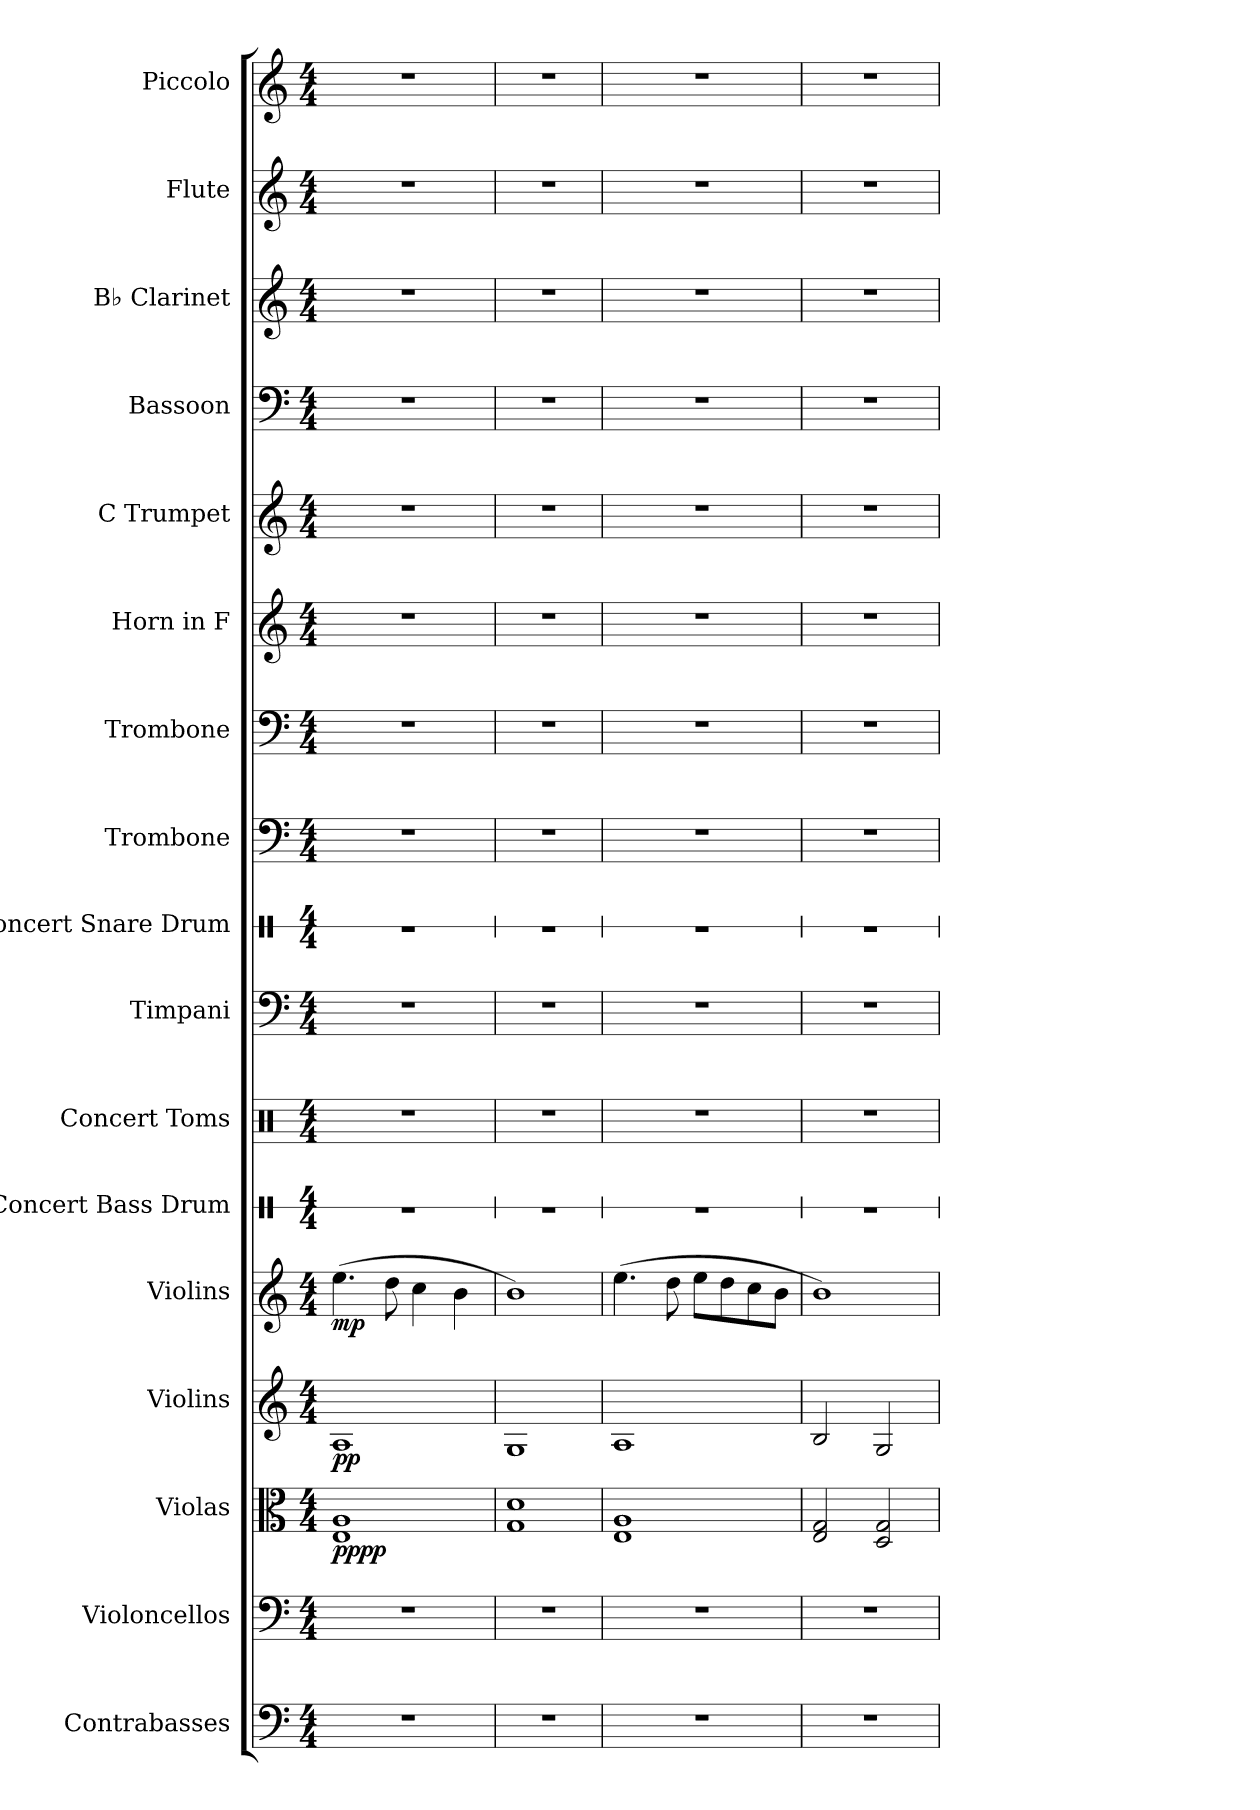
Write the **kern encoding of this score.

**kern	**kern	**kern	**dynam	**kern	**dynam	**kern	**dynam	**kern	**kern	**kern	**kern	**kern	**kern	**kern	**kern	**kern	**kern	**kern	**kern
*part17	*part16	*part15	*part15	*part14	*part14	*part13	*part13	*part12	*part11	*part10	*part9	*part8	*part7	*part6	*part5	*part4	*part3	*part2	*part1
*staff17	*staff16	*staff15	*staff15	*staff14	*staff14	*staff13	*staff13	*staff12	*staff11	*staff10	*staff9	*staff8	*staff7	*staff6	*staff5	*staff4	*staff3	*staff2	*staff1
*I"Contrabasses	*I"Violoncellos	*I"Violas	*	*I"Violins	*	*I"Violins	*	*I"Concert Bass Drum	*I"Concert Toms	*I"Timpani	*I"Concert Snare Drum	*I"Trombone	*I"Trombone	*I"Horn in F	*I"C Trumpet	*I"Bassoon	*I"B♭ Clarinet	*I"Flute	*I"Piccolo
*I'Cbs.	*I'Vcs.	*I'Vlas.	*	*I'Vlns.	*	*I'Vlns.	*	*I'Con. BD	*I'C. Toms	*I'Timp.	*I'Con. Sn.	*I'Tbn.	*I'Tbn.	*	*I'C Tpt.	*I'Bsn.	*I'B♭ Cl.	*I'Fl.	*I'Picc.
*	*	*	*	*	*	*	*	*stria1	*	*	*stria1	*	*	*	*	*	*	*	*
*clefF4	*clefF4	*clefC3	*	*clefG2	*	*clefG2	*	*clefX	*clefX	*clefF4	*clefX	*clefF4	*clefF4	*clefG2	*clefG2	*clefF4	*clefG2	*clefG2	*clefG2
*ITrd7c12	*	*	*	*	*	*	*	*	*	*	*	*	*	*ITrd4c7	*	*	*ITrd1c2	*	*ITrd-7c-12
*k[]	*k[]	*k[]	*	*k[]	*	*k[]	*	*k[]	*k[]	*k[]	*k[]	*k[]	*k[]	*k[b-]	*k[]	*k[]	*k[b-e-]	*k[]	*k[]
*M4/4	*M4/4	*M4/4	*	*M4/4	*	*M4/4	*	*M4/4	*M4/4	*M4/4	*M4/4	*M4/4	*M4/4	*M4/4	*M4/4	*M4/4	*M4/4	*M4/4	*M4/4
*MM80	*MM80	*MM80	*	*MM80	*	*MM80	*	*MM80	*MM80	*MM80	*MM80	*MM80	*MM80	*MM80	*MM80	*MM80	*MM80	*MM80	*MM80
=1	=1	=1	=1	=1	=1	=1	=1	=1	=1	=1	=1	=1	=1	=1	=1	=1	=1	=1	=1
!	!	!	!LO:DY:b	!	!	!	!	!	!	!	!	!	!	!	!	!	!	!	!
!	!	!	!LO:DY:n=1:b	!	!LO:DY:b	!	!LO:DY:b	!	!	!	!	!	!	!	!	!	!	!	!
1r	1r	1E 1A	pp pp	1A	pp	(>4.ee\	mp	1r	1r	1r	1r	1r	1r	1r	1r	1r	1r	1r	1r
.	.	.	.	.	.	8dd\	.	.	.	.	.	.	.	.	.	.	.	.	.
.	.	.	.	.	.	4cc\	.	.	.	.	.	.	.	.	.	.	.	.	.
.	.	.	.	.	.	4b\	.	.	.	.	.	.	.	.	.	.	.	.	.
=2	=2	=2	=2	=2	=2	=2	=2	=2	=2	=2	=2	=2	=2	=2	=2	=2	=2	=2	=2
1r	1r	1G 1d	.	1G	.	1b)	.	1r	1r	1r	1r	1r	1r	1r	1r	1r	1r	1r	1r
=3	=3	=3	=3	=3	=3	=3	=3	=3	=3	=3	=3	=3	=3	=3	=3	=3	=3	=3	=3
1r	1r	1E 1A	.	1A	.	(>4.ee\	.	1r	1r	1r	1r	1r	1r	1r	1r	1r	1r	1r	1r
.	.	.	.	.	.	8dd\	.	.	.	.	.	.	.	.	.	.	.	.	.
.	.	.	.	.	.	8ee\L	.	.	.	.	.	.	.	.	.	.	.	.	.
.	.	.	.	.	.	8dd\	.	.	.	.	.	.	.	.	.	.	.	.	.
.	.	.	.	.	.	8cc\	.	.	.	.	.	.	.	.	.	.	.	.	.
.	.	.	.	.	.	8b\J	.	.	.	.	.	.	.	.	.	.	.	.	.
=4	=4	=4	=4	=4	=4	=4	=4	=4	=4	=4	=4	=4	=4	=4	=4	=4	=4	=4	=4
1r	1r	2E/ 2G/	.	2B/	.	1b)	.	1r	1r	1r	1r	1r	1r	1r	1r	1r	1r	1r	1r
.	.	2D/ 2G/	.	2G/	.	.	.	.	.	.	.	.	.	.	.	.	.	.	.
=	=	=	=	=	=	=	=	=	=	=	=	=	=	=	=	=	=	=	=
*-	*-	*-	*-	*-	*-	*-	*-	*-	*-	*-	*-	*-	*-	*-	*-	*-	*-	*-	*-
